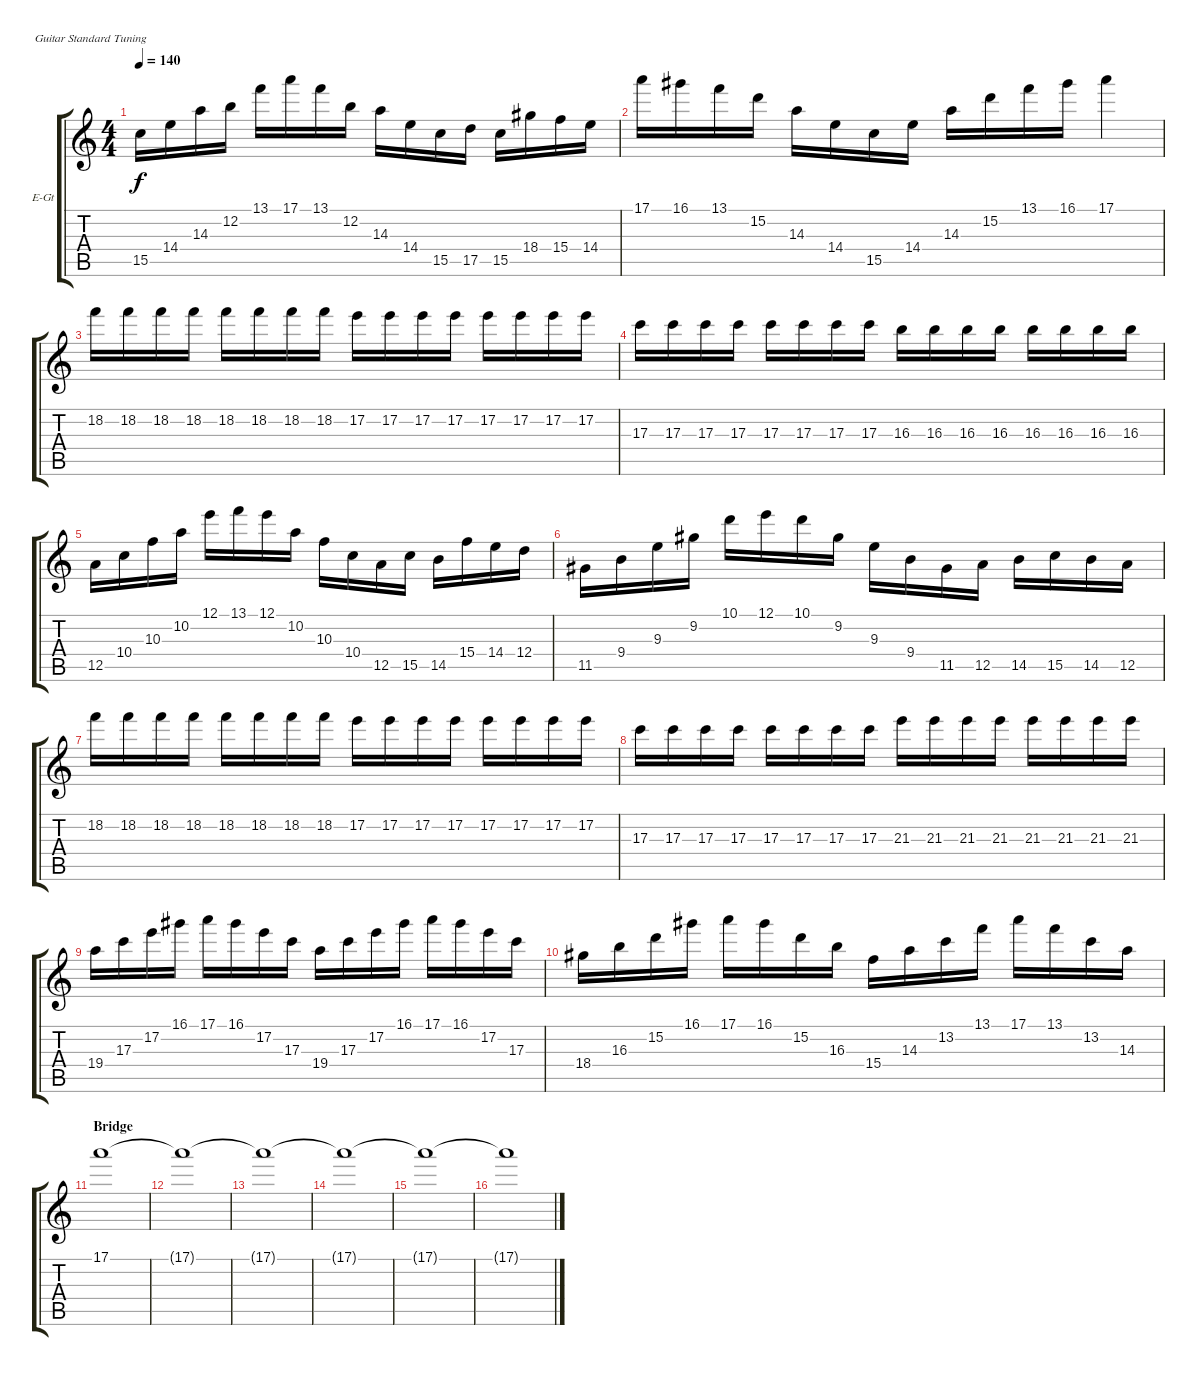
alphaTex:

\defaultSystemsLayout 4
\bracketExtendMode groupsimilarinstruments
\firstSystemTrackNameOrientation horizontal
\otherSystemsTrackNameOrientation horizontal
\track ("Electric Guitar" "E-Gt") {instrument distortionguitar}
\staff {score tabs}
\tuning (E4 B3 G3 D3 A2 E2)
\ts (4 4)
\tempo 140
\clef g2
\ks c
15.5.16{dy f} 14.4.16 14.3.16 12.2.16 13.1.16 17.1.16 13.1.16 12.2.16 14.3.16 14.4.16 15.5.16 17.5.16 15.5.16 18.4.16 15.4.16 14.4.16 |
17.1.16 16.1.16 13.1.16 15.2.16 14.3.16 14.4.16 15.5.16 14.4.16 14.3.16 15.2.16 13.1.16 16.1.16 17.1.4 |
18.2.16 18.2.16 18.2.16 18.2.16 18.2.16 18.2.16 18.2.16 18.2.16 17.2.16 17.2.16 17.2.16 17.2.16 17.2.16 17.2.16 17.2.16 17.2.16 |
17.3.16 17.3.16 17.3.16 17.3.16 17.3.16 17.3.16 17.3.16 17.3.16 16.3.16 16.3.16 16.3.16 16.3.16 16.3.16 16.3.16 16.3.16 16.3.16 |
12.5.16 10.4.16 10.3.16 10.2.16 12.1.16 13.1.16 12.1.16 10.2.16 10.3.16 10.4.16 12.5.16 15.5.16 14.5.16 15.4.16 14.4.16 12.4.16 |
11.5.16 9.4.16 9.3.16 9.2.16 10.1.16 12.1.16 10.1.16 9.2.16 9.3.16 9.4.16 11.5.16 12.5.16 14.5.16 15.5.16 14.5.16 12.5.16 |
18.2.16 18.2.16 18.2.16 18.2.16 18.2.16 18.2.16 18.2.16 18.2.16 17.2.16 17.2.16 17.2.16 17.2.16 17.2.16 17.2.16 17.2.16 17.2.16 |
17.3.16 17.3.16 17.3.16 17.3.16 17.3.16 17.3.16 17.3.16 17.3.16 21.3.16 21.3.16 21.3.16 21.3.16 21.3.16 21.3.16 21.3.16 21.3.16 |
19.4.16 17.3.16 17.2.16 16.1.16 17.1.16 16.1.16 17.2.16 17.3.16 19.4.16 17.3.16 17.2.16 16.1.16 17.1.16 16.1.16 17.2.16 17.3.16 |
18.4.16 16.3.16 15.2.16 16.1.16 17.1.16 16.1.16 15.2.16 16.3.16 15.4.16 14.3.16 13.2.16 13.1.16 17.1.16 13.1.16 13.2.16 14.3.16 |
\section ("" "Bridge")
17.1.1 |
17.1{t}.1 |
17.1{t}.1 |
17.1{t}.1 |
17.1{t}.1 |
17.1{t}.1
